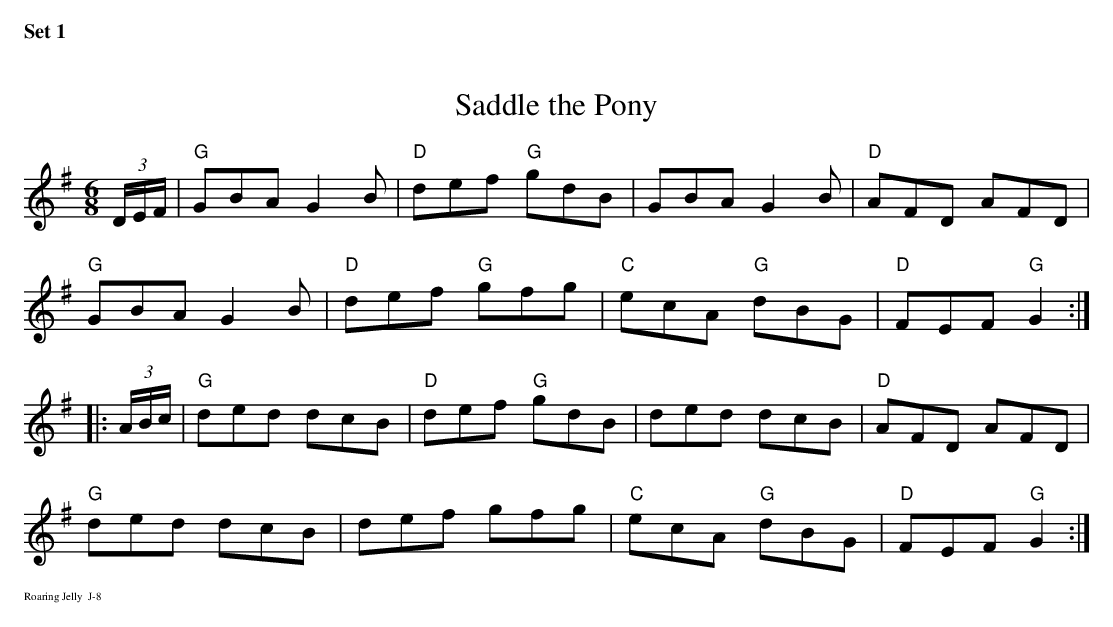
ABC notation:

X:1
T: Saddle the Pony
M: 6/8
K: G
(3D/E/F/| "G"GBA G2B| "D"def "G"gdB| GBA G2B| "D"AFD AFD|
          "G"GBA G2B| "D"def "G"gfg| "C"ecA "G"dBG| "D"FEF "G"G2 :|
|:(3A/B/c/| "G"ded dcB| "D"def "G"gdB| ded dcB| "D"AFD AFD|
          "G"ded dcB| def gfg| "C"ecA "G"dBG| "D"FEF "G"G2 :|
%%text Roaring Jelly  J-8

$SmallLMargin
$SmallRMargin
